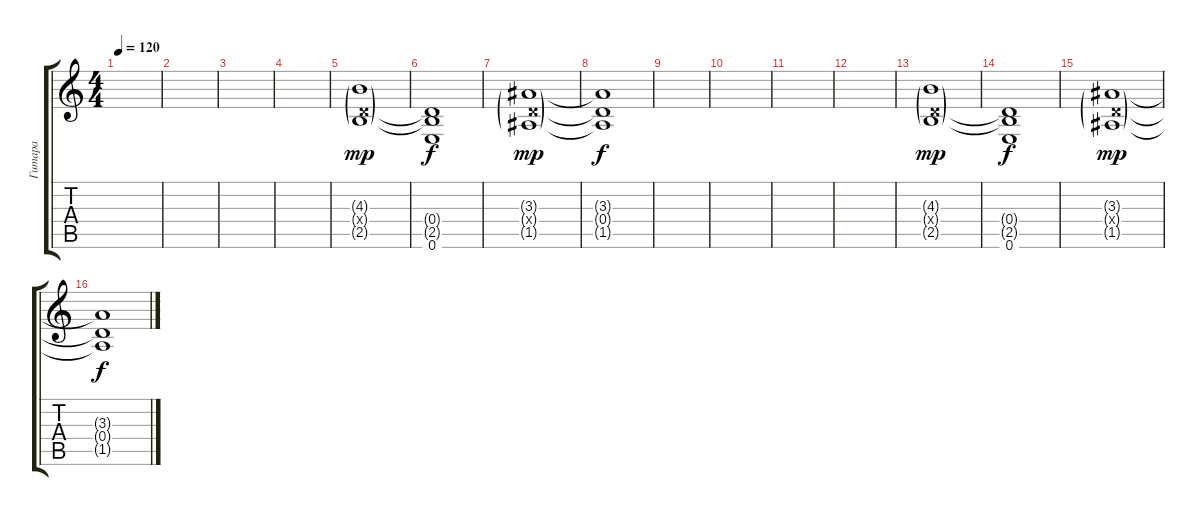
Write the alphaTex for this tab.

\track ("Гитара" "Гитара") {instrument distortionguitar}
\staff {score tabs}
\tuning (E4 B3 G3 D3 A2 E2) {hide}
\ts (4 4)
\tempo 120
\clef g2
\ks c
|
|
|
|
(4.3{g} 0.4{g x} 2.5{g}).1{dy mp} |
(0.4{t} 2.5{t} 0.6).1{dy f} |
(3.3{g} 0.4{g x} 1.5{g}).1{dy mp} |
(3.3{t} 0.4{t} 1.5{t}).1{dy f} |
|
|
|
|
(4.3{g} 0.4{g x} 2.5{g}).1{dy mp} |
(0.4{t} 2.5{t} 0.6).1{dy f} |
(3.3{g} 0.4{g x} 1.5{g}).1{dy mp} |
(3.3{t} 0.4{t} 1.5{t}).1{dy f}
